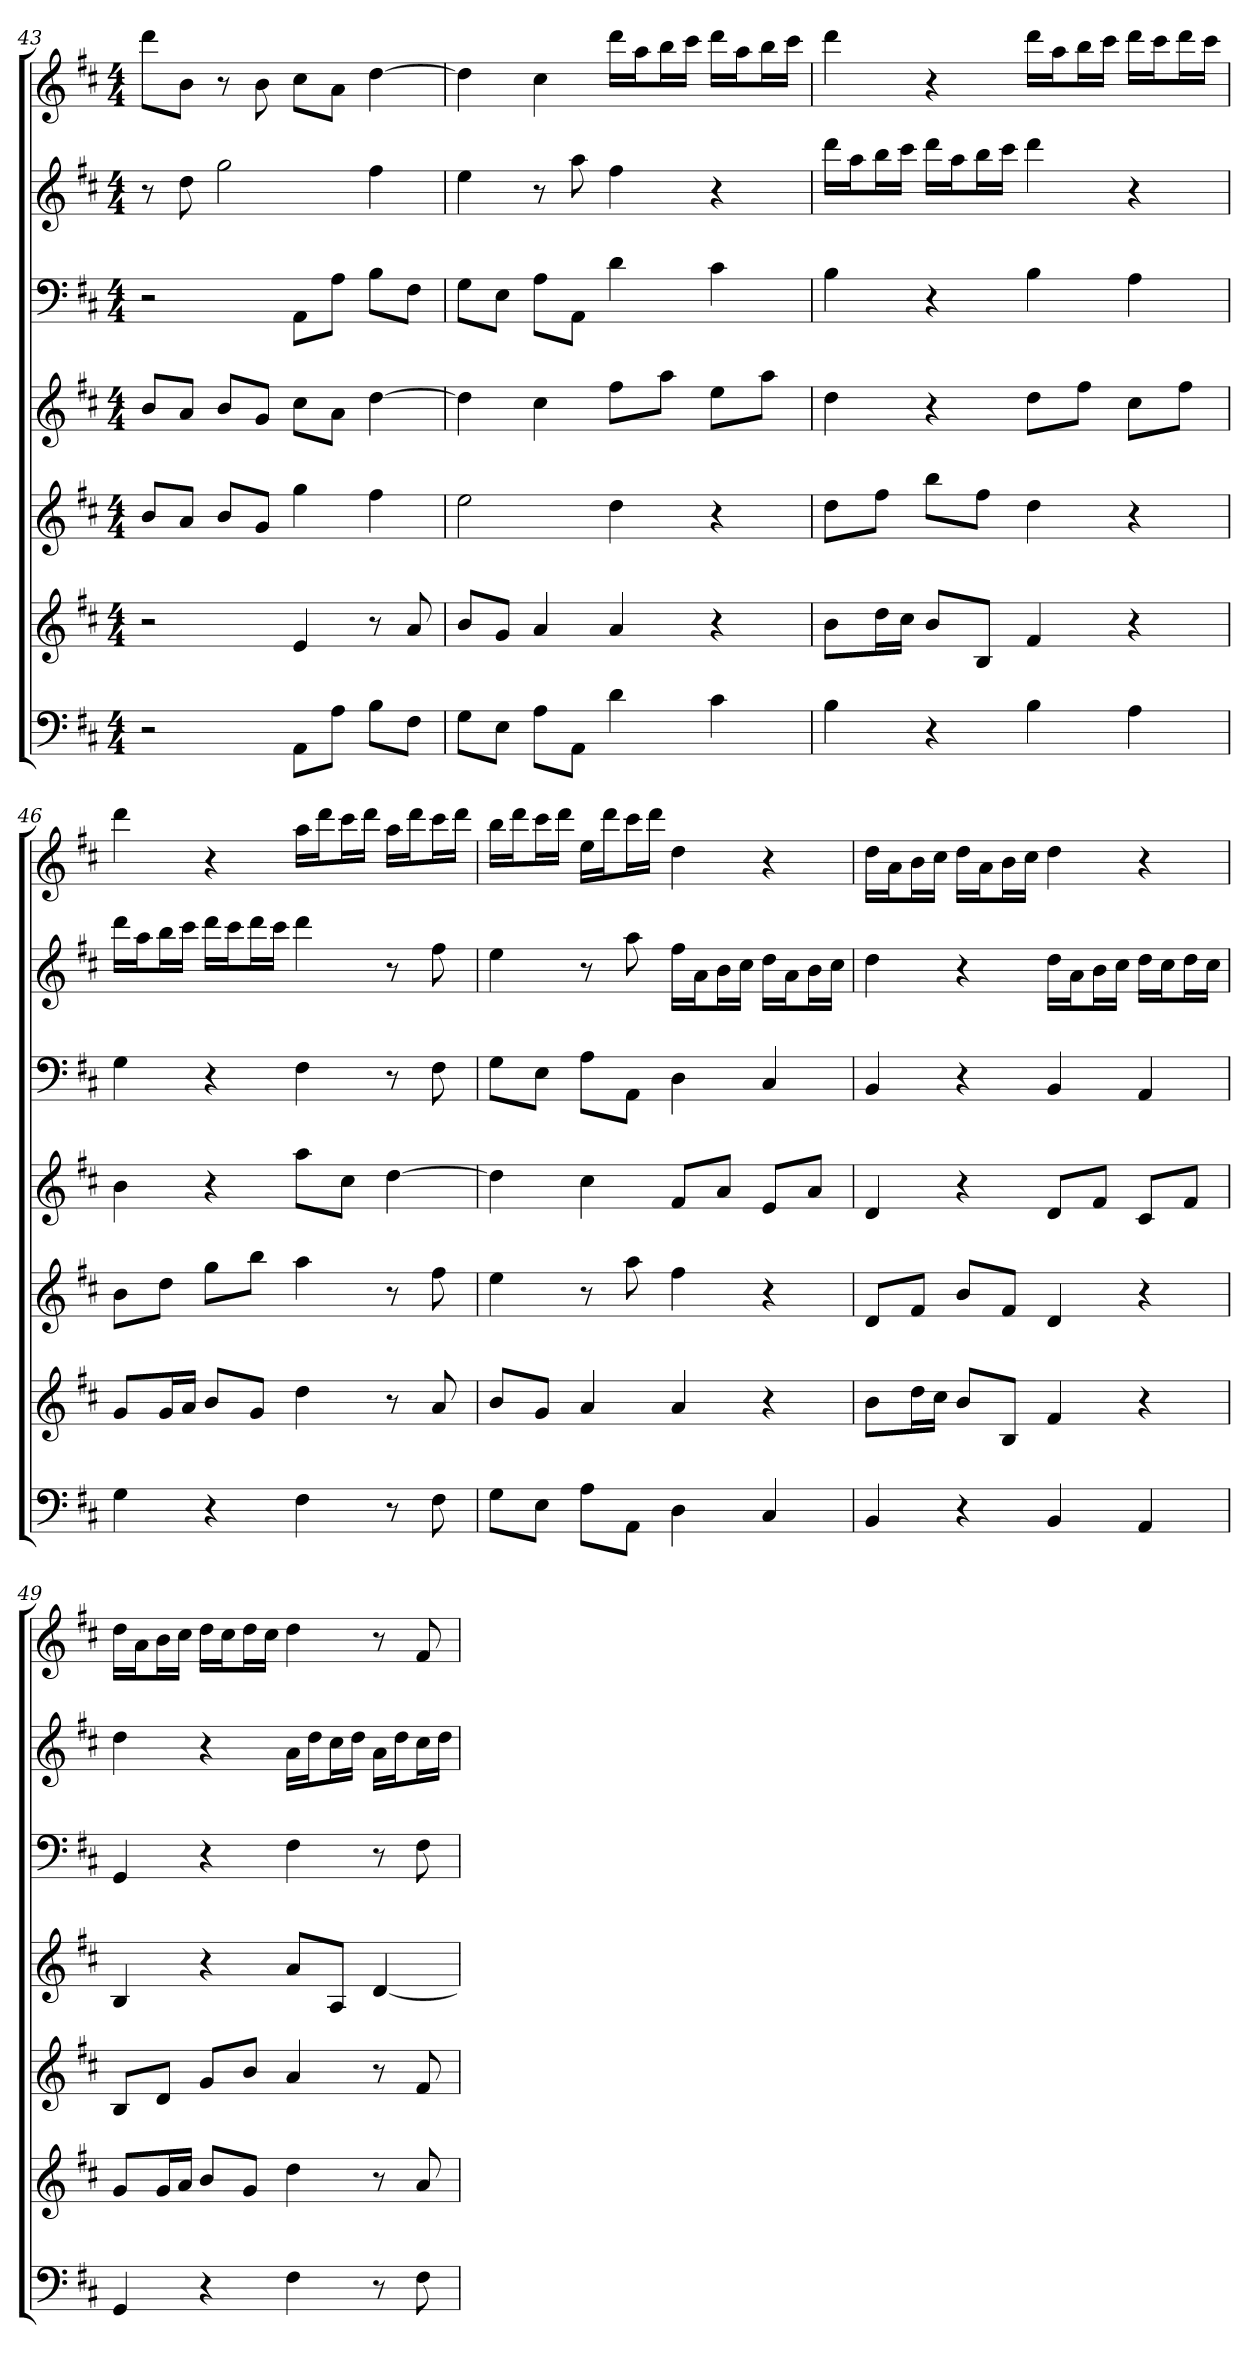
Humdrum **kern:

**kern	**kern	**kern	**kern	**kern	**kern	**kern
*part7	*part6	*part5	*part4	*part3	*part2	*part1
*staff7	*staff6	*staff5	*staff4	*staff3	*staff2	*staff1
*k[f#c#]	*k[f#c#]	*k[f#c#]	*k[f#c#]	*k[f#c#]	*k[f#c#]	*k[f#c#]
*D:	*D:	*D:	*D:	*D:	*D:	*D:
*M4/4	*M4/4	*M4/4	*M4/4	*M4/4	*M4/4	*M4/4
=43	=43	=43	=43	=43	=43	=43
2r	2r	8bL	8bL	2r	8r	8dddL
.	.	8aJ	8aJ	.	8dd	8bJ
.	.	8bL	8bL	.	2gg	8r
.	.	8gJ	8gJ	.	.	8b
8AAL	4e	4gg	8cc#L	8AAL	.	8cc#L
8AJ	.	.	8aJ	8AJ	.	8aJ
8BL	8r	4ff#	[4dd	8BL	4ff#	[4dd
8F#J	8a	.	.	8F#J	.	.
=44	=44	=44	=44	=44	=44	=44
8GL	8bL	2ee	4dd]	8GL	4ee	4dd]
8EJ	8gJ	.	.	8EJ	.	.
8AL	4a	.	4cc#	8AL	8r	4cc#
8AAJ	.	.	.	8AAJ	8aa	.
4d	4a	4dd	8ff#L	4d	4ff#	16dddLL
.	.	.	.	.	.	16aaJ
.	.	.	8aaJ	.	.	16bbL
.	.	.	.	.	.	16ccc#JJ
4c#	4r	4r	8eeL	4c#	4r	16dddLL
.	.	.	.	.	.	16aaJ
.	.	.	8aaJ	.	.	16bbL
.	.	.	.	.	.	16ccc#JJ
=45	=45	=45	=45	=45	=45	=45
4B	8bL	8ddL	4dd	4B	16dddLL	4ddd
.	.	.	.	.	16aaJ	.
.	16ddL	8ff#J	.	.	16bbL	.
.	16cc#JJ	.	.	.	16ccc#JJ	.
4r	8bL	8bbL	4r	4r	16dddLL	4r
.	.	.	.	.	16aaJ	.
.	8BJ	8ff#J	.	.	16bbL	.
.	.	.	.	.	16ccc#JJ	.
4B	4f#	4dd	8ddL	4B	4ddd	16dddLL
.	.	.	.	.	.	16aaJ
.	.	.	8ff#J	.	.	16bbL
.	.	.	.	.	.	16ccc#JJ
4A	4r	4r	8cc#L	4A	4r	16dddLL
.	.	.	.	.	.	16ccc#J
.	.	.	8ff#J	.	.	16dddL
.	.	.	.	.	.	16ccc#JJ
=46	=46	=46	=46	=46	=46	=46
4G	8gL	8bL	4b	4G	16dddLL	4ddd
.	.	.	.	.	16aaJ	.
.	16gL	8ddJ	.	.	16bbL	.
.	16aJJ	.	.	.	16ccc#JJ	.
4r	8bL	8ggL	4r	4r	16dddLL	4r
.	.	.	.	.	16ccc#J	.
.	8gJ	8bbJ	.	.	16dddL	.
.	.	.	.	.	16ccc#JJ	.
4F#	4dd	4aa	8aaL	4F#	4ddd	16aaLL
.	.	.	.	.	.	16dddJ
.	.	.	8cc#J	.	.	16ccc#L
.	.	.	.	.	.	16dddJJ
8r	8r	8r	[4dd	8r	8r	16aaLL
.	.	.	.	.	.	16dddJ
8F#	8a	8ff#	.	8F#	8ff#	16ccc#L
.	.	.	.	.	.	16dddJJ
=47	=47	=47	=47	=47	=47	=47
8GL	8bL	4ee	4dd]	8GL	4ee	16bbLL
.	.	.	.	.	.	16dddJ
8EJ	8gJ	.	.	8EJ	.	16ccc#L
.	.	.	.	.	.	16dddJJ
8AL	4a	8r	4cc#	8AL	8r	16eeLL
.	.	.	.	.	.	16dddJ
8AAJ	.	8aa	.	8AAJ	8aa	16ccc#L
.	.	.	.	.	.	16dddJJ
4D	4a	4ff#	8f#L	4D	16ff#LL	4dd
.	.	.	.	.	16aJ	.
.	.	.	8aJ	.	16bL	.
.	.	.	.	.	16cc#JJ	.
4C#	4r	4r	8eL	4C#	16ddLL	4r
.	.	.	.	.	16aJ	.
.	.	.	8aJ	.	16bL	.
.	.	.	.	.	16cc#JJ	.
=48	=48	=48	=48	=48	=48	=48
4BB	8bL	8dL	4d	4BB	4dd	16ddLL
.	.	.	.	.	.	16aJ
.	16ddL	8f#J	.	.	.	16bL
.	16cc#JJ	.	.	.	.	16cc#JJ
4r	8bL	8bL	4r	4r	4r	16ddLL
.	.	.	.	.	.	16aJ
.	8BJ	8f#J	.	.	.	16bL
.	.	.	.	.	.	16cc#JJ
4BB	4f#	4d	8dL	4BB	16ddLL	4dd
.	.	.	.	.	16aJ	.
.	.	.	8f#J	.	16bL	.
.	.	.	.	.	16cc#JJ	.
4AA	4r	4r	8c#L	4AA	16ddLL	4r
.	.	.	.	.	16cc#J	.
.	.	.	8f#J	.	16ddL	.
.	.	.	.	.	16cc#JJ	.
=49	=49	=49	=49	=49	=49	=49
4GG	8gL	8BL	4B	4GG	4dd	16ddLL
.	.	.	.	.	.	16aJ
.	16gL	8dJ	.	.	.	16bL
.	16aJJ	.	.	.	.	16cc#JJ
4r	8bL	8gL	4r	4r	4r	16ddLL
.	.	.	.	.	.	16cc#J
.	8gJ	8bJ	.	.	.	16ddL
.	.	.	.	.	.	16cc#JJ
4F#	4dd	4a	8aL	4F#	16aLL	4dd
.	.	.	.	.	16ddJ	.
.	.	.	8AJ	.	16cc#L	.
.	.	.	.	.	16ddJJ	.
8r	8r	8r	[4d	8r	16aLL	8r
.	.	.	.	.	16ddJ	.
8F#	8a	8f#	.	8F#	16cc#L	8f#
.	.	.	.	.	16ddJJ	.
=	=	=	=	=	=	=
*-	*-	*-	*-	*-	*-	*-
